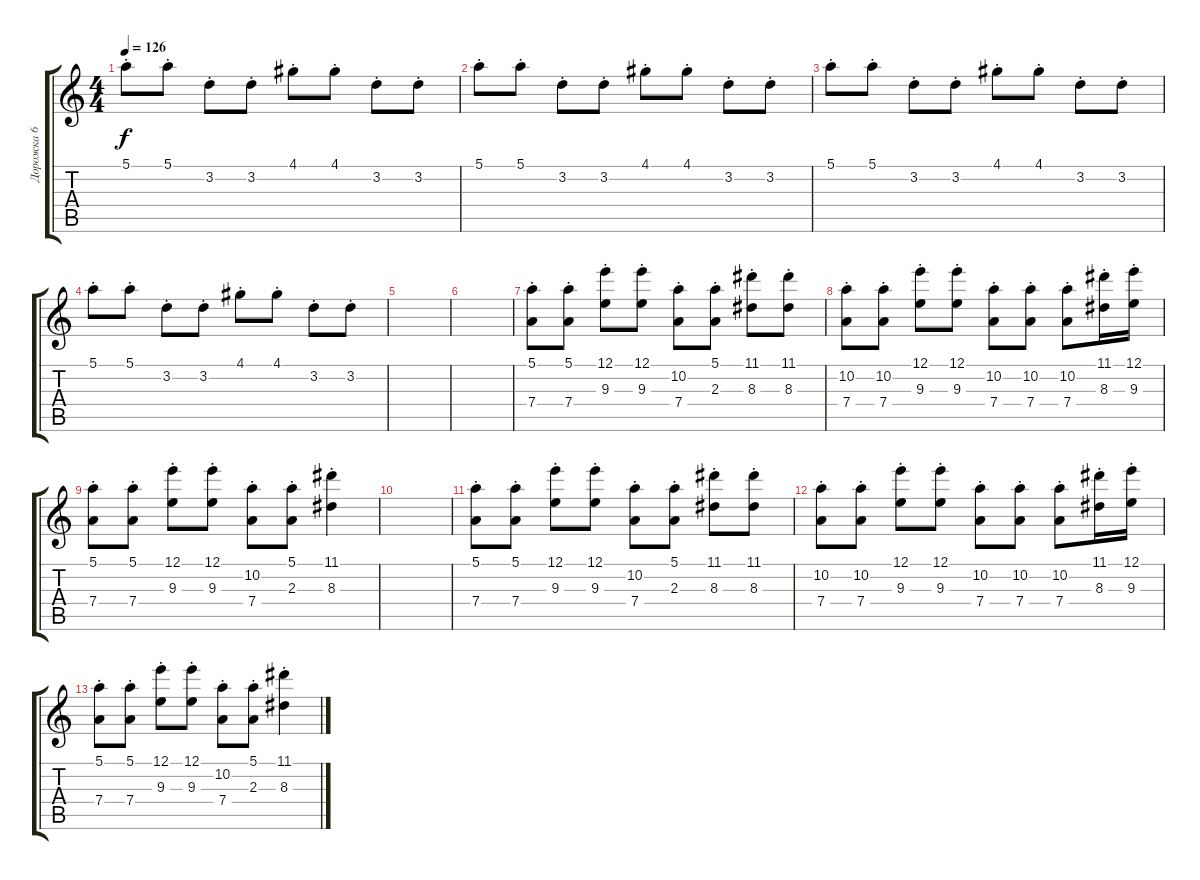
\track ("Дорожка 6" "Дорожка 6") {instrument banjo}
\staff {score tabs}
\tuning (E4 B3 G3 D3 A2 E2) {hide}
\displaytranspose 12
\ts (4 4)
\tempo 126
\clef g2
\ks c
5.1{st}.8{dy f} 5.1{st}.8 3.2{st}.8 3.2{st}.8 4.1{st}.8 4.1{st}.8 3.2{st}.8 3.2{st}.8 |
5.1{st}.8 5.1{st}.8 3.2{st}.8 3.2{st}.8 4.1{st}.8 4.1{st}.8 3.2{st}.8 3.2{st}.8 |
5.1{st}.8 5.1{st}.8 3.2{st}.8 3.2{st}.8 4.1{st}.8 4.1{st}.8 3.2{st}.8 3.2{st}.8 |
5.1{st}.8 5.1{st}.8 3.2{st}.8 3.2{st}.8 4.1{st}.8 4.1{st}.8 3.2{st}.8 3.2{st}.8 |
|
|
(5.1{st} 7.4{st}).8 (5.1{st} 7.4{st}).8 (12.1{st} 9.3{st}).8 (12.1{st} 9.3{st}).8 (10.2{st} 7.4{st}).8 (5.1{st} 2.3{st}).8 (11.1{st} 8.3{st}).8 (11.1{st} 8.3{st}).8 |
(10.2{st} 7.4{st}).8 (10.2{st} 7.4{st}).8 (12.1{st} 9.3{st}).8 (12.1{st} 9.3{st}).8 (10.2{st} 7.4{st}).8 (10.2{st} 7.4{st}).8 (10.2{st} 7.4{st}).8 (11.1{st} 8.3{st}).16 (12.1{st} 9.3{st}).16 |
(5.1{st} 7.4{st}).8 (5.1{st} 7.4{st}).8 (12.1{st} 9.3{st}).8 (12.1{st} 9.3{st}).8 (10.2{st} 7.4{st}).8 (5.1{st} 2.3{st}).8 (11.1 8.3{st}).4 |
|
(5.1{st} 7.4{st}).8 (5.1{st} 7.4{st}).8 (12.1{st} 9.3{st}).8 (12.1{st} 9.3{st}).8 (10.2{st} 7.4{st}).8 (5.1{st} 2.3{st}).8 (11.1{st} 8.3{st}).8 (11.1{st} 8.3{st}).8 |
(10.2{st} 7.4{st}).8 (10.2{st} 7.4{st}).8 (12.1{st} 9.3{st}).8 (12.1{st} 9.3{st}).8 (10.2{st} 7.4{st}).8 (10.2{st} 7.4{st}).8 (10.2{st} 7.4{st}).8 (11.1{st} 8.3{st}).16 (12.1{st} 9.3{st}).16 |
(5.1{st} 7.4{st}).8 (5.1{st} 7.4{st}).8 (12.1{st} 9.3{st}).8 (12.1{st} 9.3{st}).8 (10.2{st} 7.4{st}).8 (5.1{st} 2.3{st}).8 (11.1 8.3{st}).4
